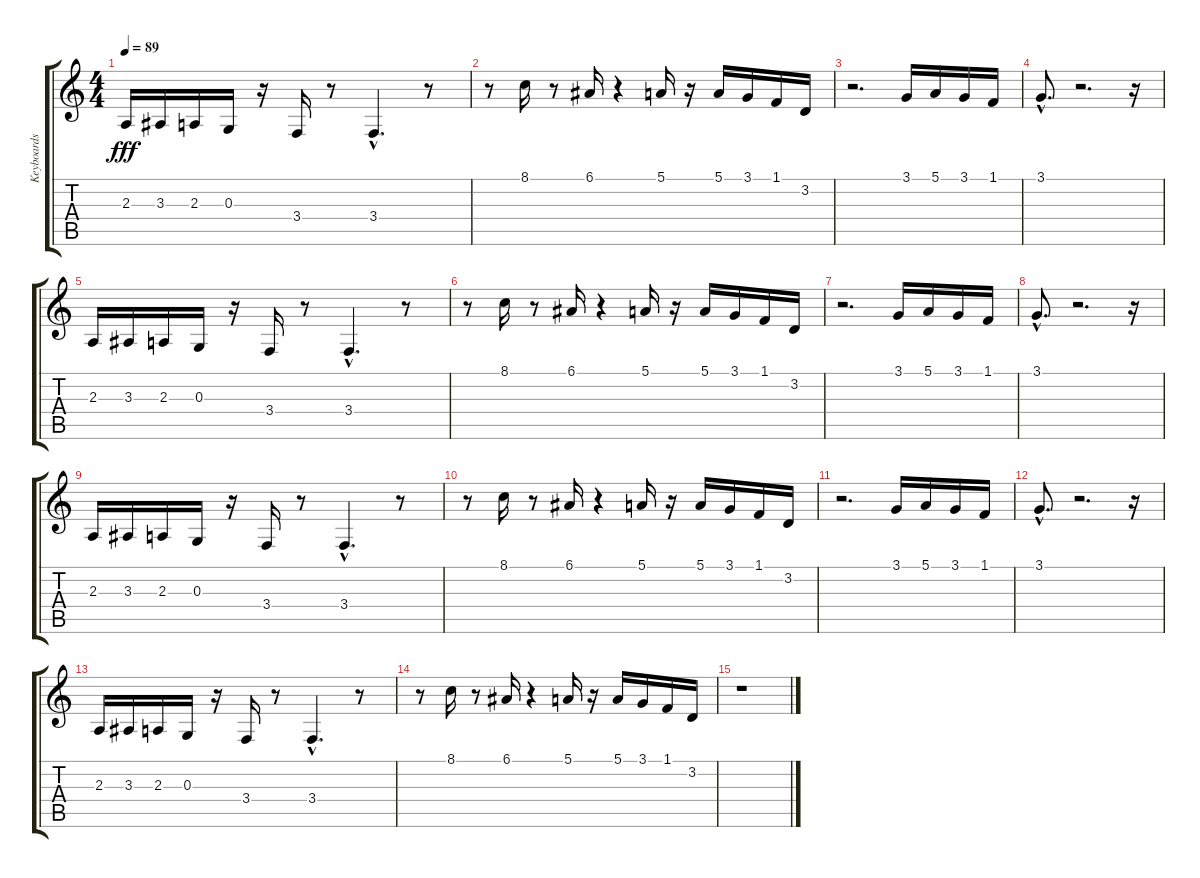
\track ("Keyboards 2" "Keyboards ") {instrument stringensemble1}
\staff {score tabs}
\tuning (E4 B3 G3 D3 A2 E2) {hide}
\ts (4 4)
\tempo 89
\clef g2
\ks c
2.3.16{dy fff} 3.3.16 2.3.16 0.3.16 r.16 3.4.16 r.8 3.4{hac}.4{d} r.8 |
r.8 8.1.16 r.8 6.1.16 r.4 5.1.16 r.16 5.1.16 3.1.16 1.1.16 3.2.16 |
r.2{d} 3.1.16{volume 15} 5.1.16 3.1.16{volume 15} 1.1.16{volume 15} |
3.1{hac}.8{d} r.2{d} r.16 |
2.3.16{volume 13} 3.3.16{volume 13} 2.3.16{volume 13} 0.3.16{volume 13} r.16 3.4.16{volume 13} r.8 3.4{hac}.4{d volume 12} r.8 |
r.8 8.1.16{volume 12} r.8 6.1.16{volume 11} r.4 5.1.16{volume 11} r.16 5.1.16{volume 11} 3.1.16 1.1.16{volume 11} 3.2.16{volume 10} |
r.2{d} 3.1.16{volume 9} 5.1.16{volume 9} 3.1.16 1.1.16{volume 9} |
3.1{hac}.8{d} r.2{d} r.16 |
2.3.16{volume 8} 3.3.16{volume 8} 2.3.16{volume 8} 0.3.16{volume 7} r.16 3.4.16{volume 7} r.8 3.4{hac}.4{d volume 7} r.8 |
r.8 8.1.16{volume 6} r.8 6.1.16{volume 6} r.4 5.1.16{volume 6} r.16 5.1.16{volume 5} 3.1.16{volume 5} 1.1.16 3.2.16{volume 5} |
r.2{d} 3.1.16{volume 4} 5.1.16{volume 4} 3.1.16 1.1.16{volume 4} |
3.1{hac}.8{d volume 4} r.2{d} r.16 |
2.3.16{volume 2} 3.3.16 2.3.16{volume 2} 0.3.16{volume 2} r.16 3.4.16{volume 2} r.8 3.4{hac}.4{d volume 2} r.8 |
r.8 8.1.16{volume 1} r.8 6.1.16{volume 0} r.4 5.1.16{volume 0} r.16 5.1.16 3.1.16 1.1.16 3.2.16 |
r.1
